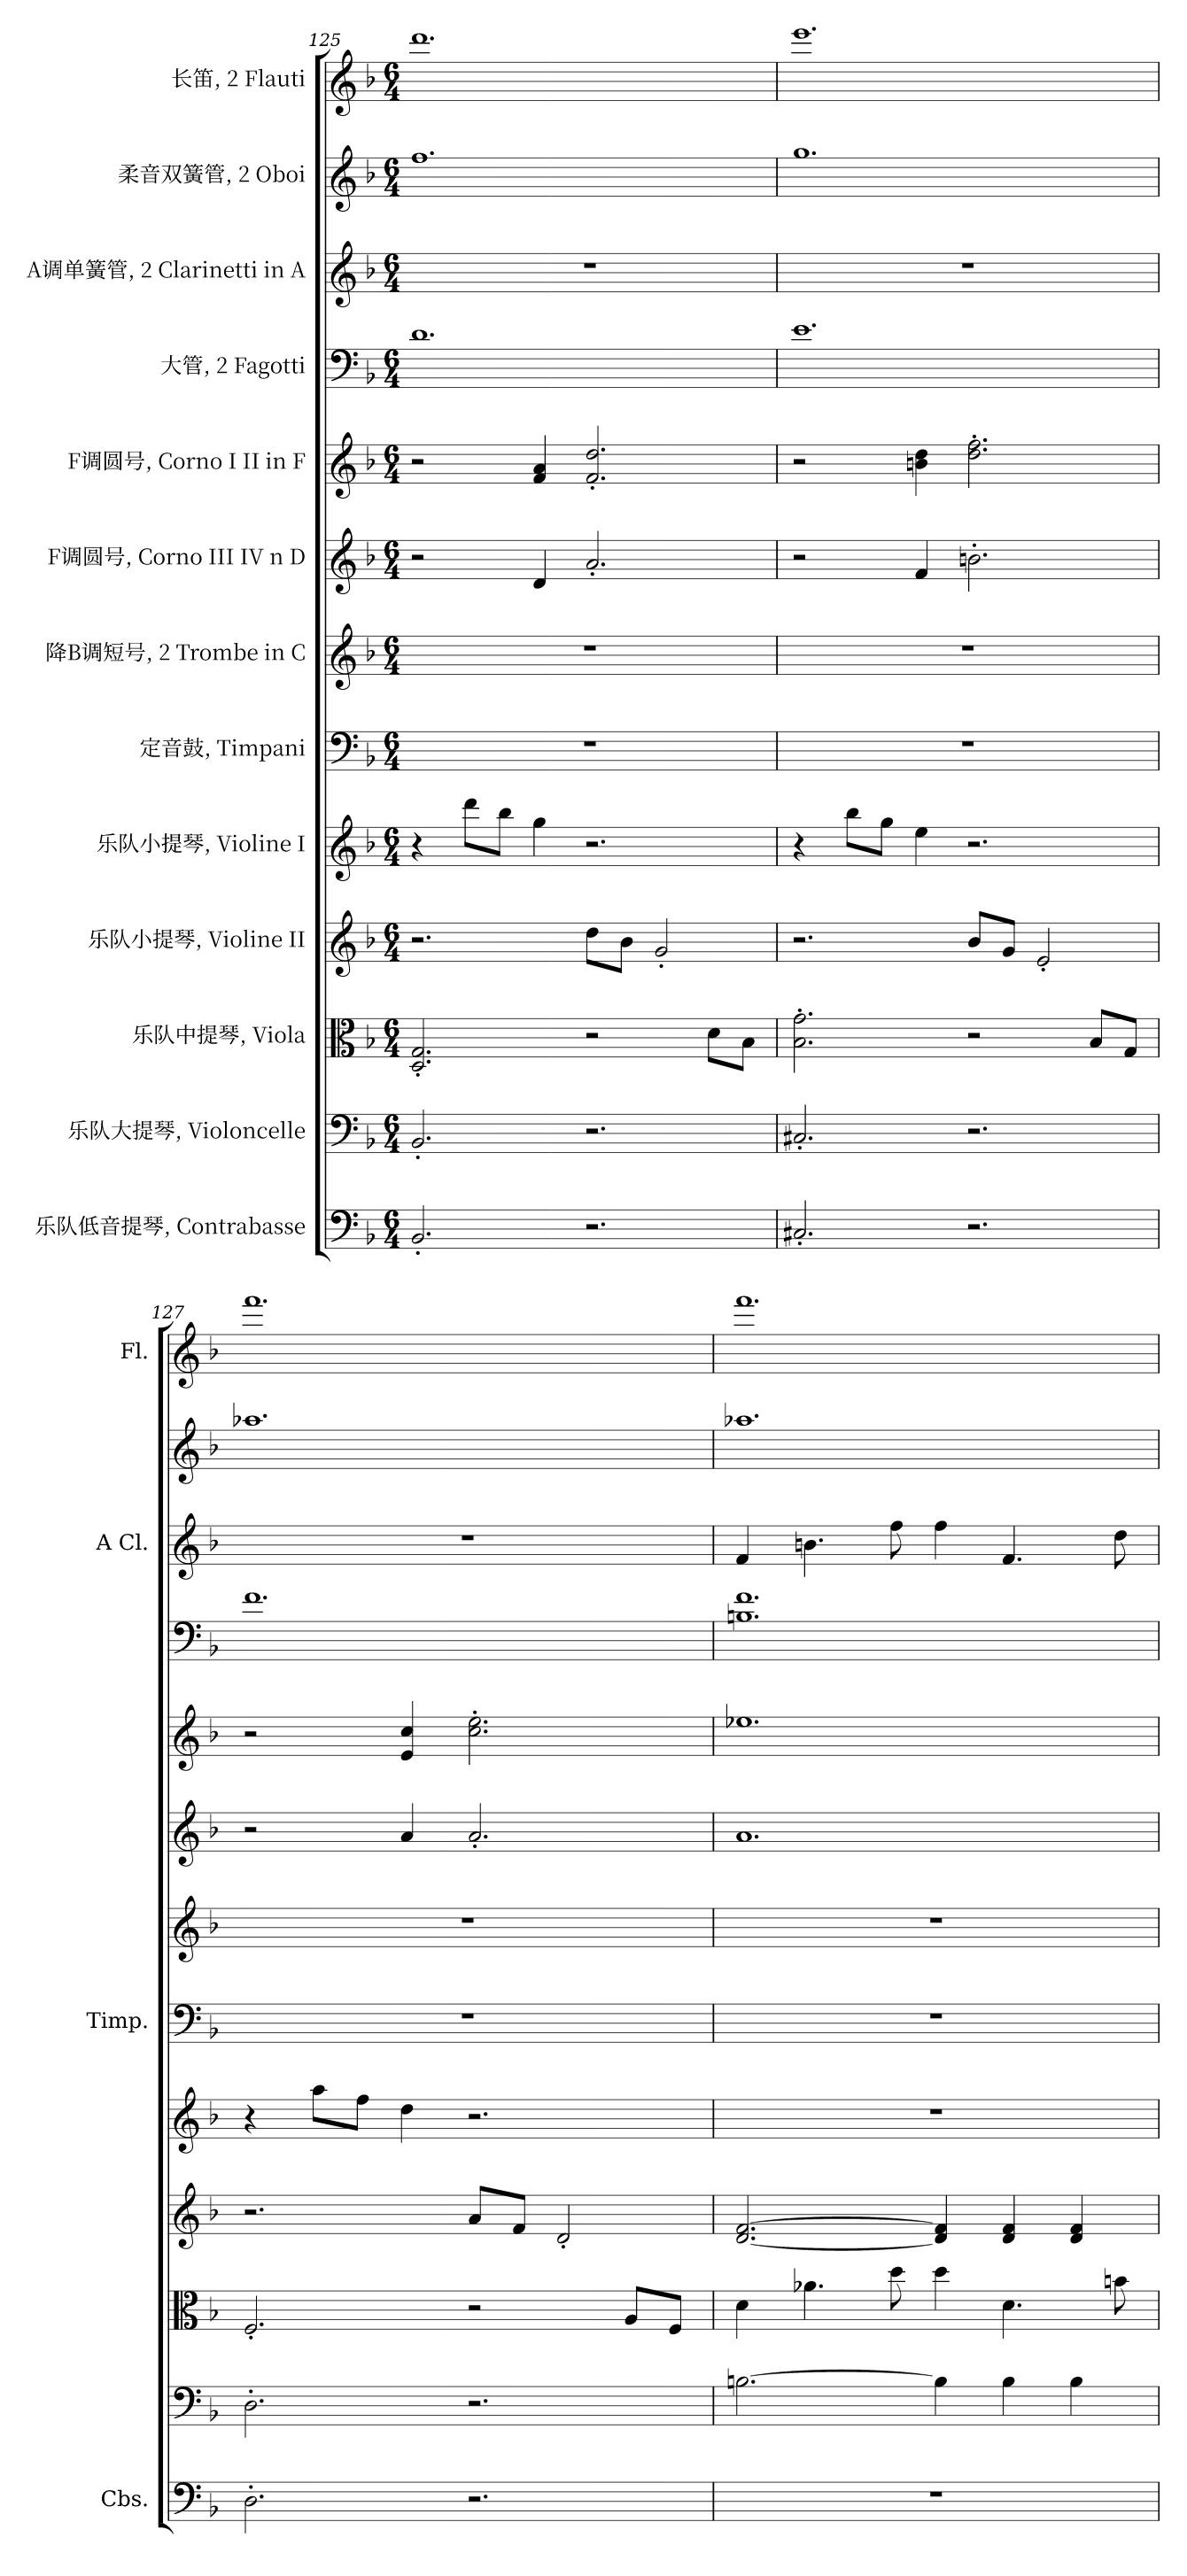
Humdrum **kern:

**kern	**kern	**kern	**kern	**kern	**kern	**kern	**kern	**kern	**kern	**kern	**kern	**kern
*part13	*part12	*part11	*part10	*part9	*part8	*part7	*part6	*part5	*part4	*part3	*part2	*part1
*staff13	*staff12	*staff11	*staff10	*staff9	*staff8	*staff7	*staff6	*staff5	*staff4	*staff3	*staff2	*staff1
*I"乐队低音提琴, Contrabasse	*I"乐队大提琴, Violoncelle	*I"乐队中提琴, Viola	*I"乐队小提琴, Violine II	*I"乐队小提琴, Violine I	*I"定音鼓, Timpani	*I"降B调短号, 2 Trombe in C	*I"F调圆号, Corno III IV n D	*I"F调圆号, Corno I II in F	*I"大管, 2 Fagotti	*I"A调单簧管, 2 Clarinetti in A	*I"柔音双簧管, 2 Oboi	*I"长笛, 2 Flauti
*I'Cbs.	*	*	*	*	*I'Timp.	*	*	*	*	*I'A Cl.	*	*I'Fl.
*clefF4	*clefF4	*clefC3	*clefG2	*clefG2	*clefF4	*clefG2	*clefG2	*clefG2	*clefF4	*clefG2	*clefG2	*clefG2
*ITrd7c12	*	*	*	*	*	*ITrd1c2	*ITrd4c7	*ITrd4c7	*	*ITrd2c3	*ITrd2c3	*
*k[b-]	*k[b-]	*k[b-]	*k[b-]	*k[b-]	*k[b-]	*k[b-e-a-]	*k[b-e-]	*k[b-e-]	*k[b-]	*k[f#c#]	*k[f#c#]	*k[b-]
*M6/4	*M6/4	*M6/4	*M6/4	*M6/4	*M6/4	*M6/4	*M6/4	*M6/4	*M6/4	*M6/4	*M6/4	*M6/4
*MM185	*MM185	*MM185	*MM185	*MM185	*MM185	*MM185	*MM185	*MM185	*MM185	*MM185	*MM185	*MM185
=125	=125	=125	=125	=125	=125	=125	=125	=125	=125	=125	=125	=125
2.BBB-'/	2.BB-'/	2.D/' 2.G/'	2.r	4r	1.r	1.r	2r	2r	1.d	1.r	1.dd	1.ddd
.	.	.	.	8ddd\L	.	.	.	.	.	.	.	.
.	.	.	.	8bb-\J	.	.	.	.	.	.	.	.
.	.	.	.	4gg\	.	.	4G/	4B-/ 4d/	.	.	.	.
2.r	2.r	2r	8dd\L	2.r	.	.	2.d'/	2.B-/' 2.g/'	.	.	.	.
.	.	.	8b-\J	.	.	.	.	.	.	.	.	.
.	.	.	2g'/	.	.	.	.	.	.	.	.	.
.	.	8d\L	.	.	.	.	.	.	.	.	.	.
.	.	8B-\J	.	.	.	.	.	.	.	.	.	.
=126	=126	=126	=126	=126	=126	=126	=126	=126	=126	=126	=126	=126
*	*	*	*	*	*	*	*	*	*	*	*	*MM185
2.CC#X'/	2.C#X'/	2.B-\' 2.g\'	2.r	4r	1.r	1.r	2r	2r	1.e	1.r	1.ee	1.eee
.	.	.	.	8bb-\L	.	.	.	.	.	.	.	.
.	.	.	.	8gg\J	.	.	.	.	.	.	.	.
.	.	.	.	4ee\	.	.	4B-/	4en\ 4g\	.	.	.	.
2.r	2.r	2r	8b-/L	2.r	.	.	2.en'\	2.g\' 2.b-\'	.	.	.	.
.	.	.	8g/J	.	.	.	.	.	.	.	.	.
.	.	.	2e'/	.	.	.	.	.	.	.	.	.
.	.	8B-/L	.	.	.	.	.	.	.	.	.	.
.	.	8G/J	.	.	.	.	.	.	.	.	.	.
=127	=127	=127	=127	=127	=127	=127	=127	=127	=127	=127	=127	=127
*	*	*	*	*	*	*	*	*	*	*	*	*MM185
2.DD'\	2.D'\	2.F'/	2.r	4r	1.r	1.r	2r	2r	1.f	1.r	1.ffn	1.fff
.	.	.	.	8aa\L	.	.	.	.	.	.	.	.
.	.	.	.	8ff\J	.	.	.	.	.	.	.	.
.	.	.	.	4dd\	.	.	4d/	4A/ 4f/	.	.	.	.
2.r	2.r	2r	8a/L	2.r	.	.	2.d'/	2.f\' 2.a\'	.	.	.	.
.	.	.	8f/J	.	.	.	.	.	.	.	.	.
.	.	.	2d'/	.	.	.	.	.	.	.	.	.
.	.	8A/L	.	.	.	.	.	.	.	.	.	.
.	.	8F/J	.	.	.	.	.	.	.	.	.	.
!!LO:PB:g=z
=128	=128	=128	=128	=128	=128	=128	=128	=128	=128	=128	=128	=128
*	*	*	*	*	*	*	*	*	*	*	*	*MM174
1.r	[2.Bn\	4d\	[2.d/ [2.f/	1.r	1.r	1.r	1.d	1.a-X	1.Bn 1.f	4d/	1.ffn	1.fff
.	.	4.a-X\	.	.	.	.	.	.	.	4.g#X\	.	.
.	.	8dd\	.	.	.	.	.	.	.	8dd\	.	.
.	4B\]	4dd\	4d/] 4f/]	.	.	.	.	.	.	4dd\	.	.
.	4B\	4.d\	4d/ 4f/	.	.	.	.	.	.	4.d/	.	.
.	4B\	.	4d/ 4f/	.	.	.	.	.	.	.	.	.
.	.	8bn\	.	.	.	.	.	.	.	8b\	.	.
=	=	=	=	=	=	=	=	=	=	=	=	=
*-	*-	*-	*-	*-	*-	*-	*-	*-	*-	*-	*-	*-
